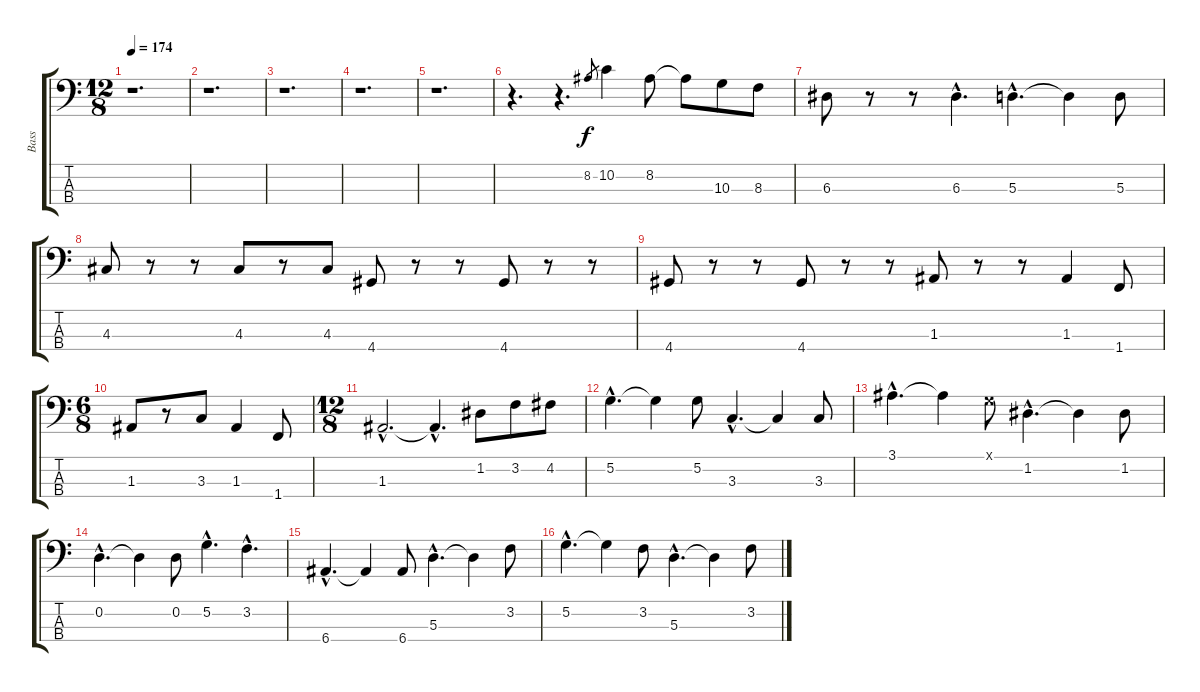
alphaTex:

\track ("Bass" "Bass") {instrument electricbassfinger}
\staff {score tabs}
\tuning (G2 D2 A1 E1) {hide}
\ts (12 8)
\tempo 174
\clef f4
\ks c
r.1{d dy f instrument electricbassfinger} |
r.1{d} |
r.1{d} |
r.1{d} |
r.1{d} |
r.4{d} r.4{d} 8.2.8{gr} 10.2.4 8.2.8 8.2{t}.8 10.3.8 8.3.8 |
6.3.8 r.8 r.8 6.3{hac}.4{d} 5.3{hac}.4{d} 5.3{t}.4 5.3.8 |
4.3.8 r.8 r.8 4.3.8 r.8 4.3.8 4.4.8 r.8 r.8 4.4.8 r.8 r.8 |
4.4.8 r.8 r.8 4.4.8 r.8 r.8 1.3.8 r.8 r.8 1.3.4 1.4.8 |
\ts (6 8)
1.3.8 r.8 3.3.8 1.3.4 1.4.8 |
\ts (12 8)
1.3{hac}.2{d} 1.3{hac t}.4{d} 1.2.8 3.2.8 4.2.8 |
5.2{hac}.4{d} 5.2{t}.4 5.2.8 3.3{hac}.4{d} 3.3{t}.4 3.3.8 |
3.1{hac}.4{d} 3.1{t}.4 0.1{x}.8 1.2{hac}.4{d} 1.2{t}.4 1.2.8 |
0.2{hac}.4{d} 0.2{t}.4 0.2.8 5.2{hac}.4{d} 3.2{hac}.4{d} |
6.4{hac}.4{d} 6.4{t}.4 6.4.8 5.3{hac}.4{d} 5.3{t}.4 3.2.8 |
5.2{hac}.4{d} 5.2{t}.4 3.2.8 5.3{hac}.4{d} 5.3{t}.4 3.2.8
